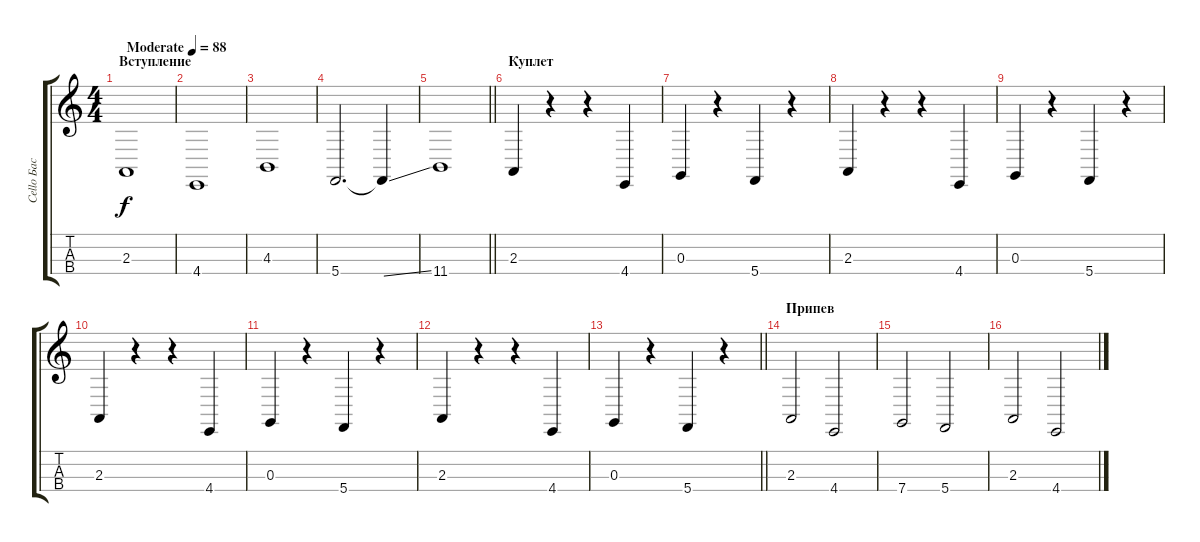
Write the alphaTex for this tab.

\track ("Cello Бас" "Cello Бас") {instrument cello}
\staff {score tabs}
\tuning (A3 D3 G2 C2) {hide}
\ts (4 4)
\section ("" "Вступление")
\tempo (88 "Moderate")
\clef g2
\ks c
2.3.1{dy f volume 9 instrument cello} |
4.4.1 |
4.3.1 |
5.4.2{d} 5.4{ss t}.4 |
\barLineRight lightlight
11.4.1 |
\section ("" "Куплет")
2.3.4{volume 12} r.4 r.4 4.4.4 |
0.3.4 r.4 5.4.4 r.4 |
2.3.4 r.4 r.4 4.4.4 |
0.3.4 r.4 5.4.4 r.4 |
2.3.4 r.4 r.4 4.4.4 |
0.3.4 r.4 5.4.4 r.4 |
2.3.4 r.4 r.4 4.4.4 |
\barLineRight lightlight
0.3.4 r.4 5.4.4 r.4 |
\section ("" "Припев")
2.3.2 4.4.2 |
7.4.2 5.4.2 |
2.3.2 4.4.2
